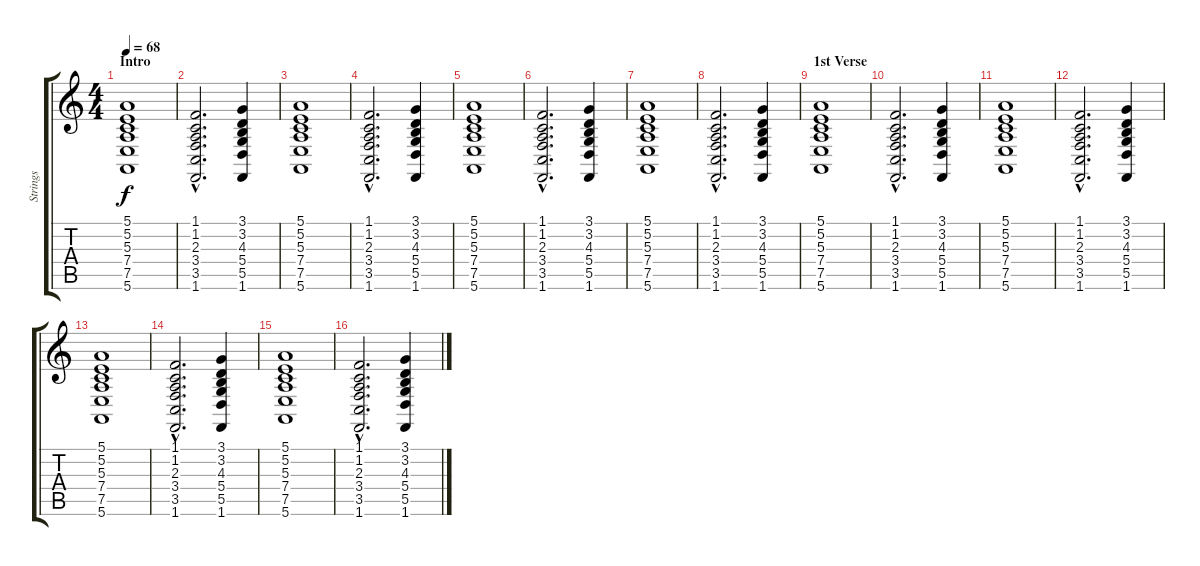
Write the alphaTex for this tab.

\track ("Strings" "Strings") {instrument stringensemble1}
\staff {score tabs}
\tuning (E4 B3 G3 D3 A2 E2) {hide}
\ts (4 4)
\section ("" "Intro")
\tempo 68
\clef g2
\ks c
(5.1 5.2 5.3 7.4 7.5 5.6).1{dy f instrument stringensemble1} |
(1.1{hac} 1.2{hac} 2.3{hac} 3.4{hac} 3.5{hac} 1.6{hac}).2{d} (3.1 3.2 4.3 5.4 5.5 1.6).4 |
(5.1 5.2 5.3 7.4 7.5 5.6).1 |
(1.1{hac} 1.2{hac} 2.3{hac} 3.4{hac} 3.5{hac} 1.6{hac}).2{d} (3.1 3.2 4.3 5.4 5.5 1.6).4 |
(5.1 5.2 5.3 7.4 7.5 5.6).1 |
(1.1{hac} 1.2{hac} 2.3{hac} 3.4{hac} 3.5{hac} 1.6{hac}).2{d} (3.1 3.2 4.3 5.4 5.5 1.6).4 |
(5.1 5.2 5.3 7.4 7.5 5.6).1 |
(1.1{hac} 1.2{hac} 2.3{hac} 3.4{hac} 3.5{hac} 1.6{hac}).2{d} (3.1 3.2 4.3 5.4 5.5 1.6).4 |
\section ("" "1st Verse")
(5.1 5.2 5.3 7.4 7.5 5.6).1 |
(1.1{hac} 1.2{hac} 2.3{hac} 3.4{hac} 3.5{hac} 1.6{hac}).2{d} (3.1 3.2 4.3 5.4 5.5 1.6).4 |
(5.1 5.2 5.3 7.4 7.5 5.6).1 |
(1.1{hac} 1.2{hac} 2.3{hac} 3.4{hac} 3.5{hac} 1.6{hac}).2{d} (3.1 3.2 4.3 5.4 5.5 1.6).4 |
(5.1 5.2 5.3 7.4 7.5 5.6).1 |
(1.1{hac} 1.2{hac} 2.3{hac} 3.4{hac} 3.5{hac} 1.6{hac}).2{d} (3.1 3.2 4.3 5.4 5.5 1.6).4 |
(5.1 5.2 5.3 7.4 7.5 5.6).1 |
(1.1{hac} 1.2{hac} 2.3{hac} 3.4{hac} 3.5{hac} 1.6{hac}).2{d} (3.1 3.2 4.3 5.4 5.5 1.6).4
